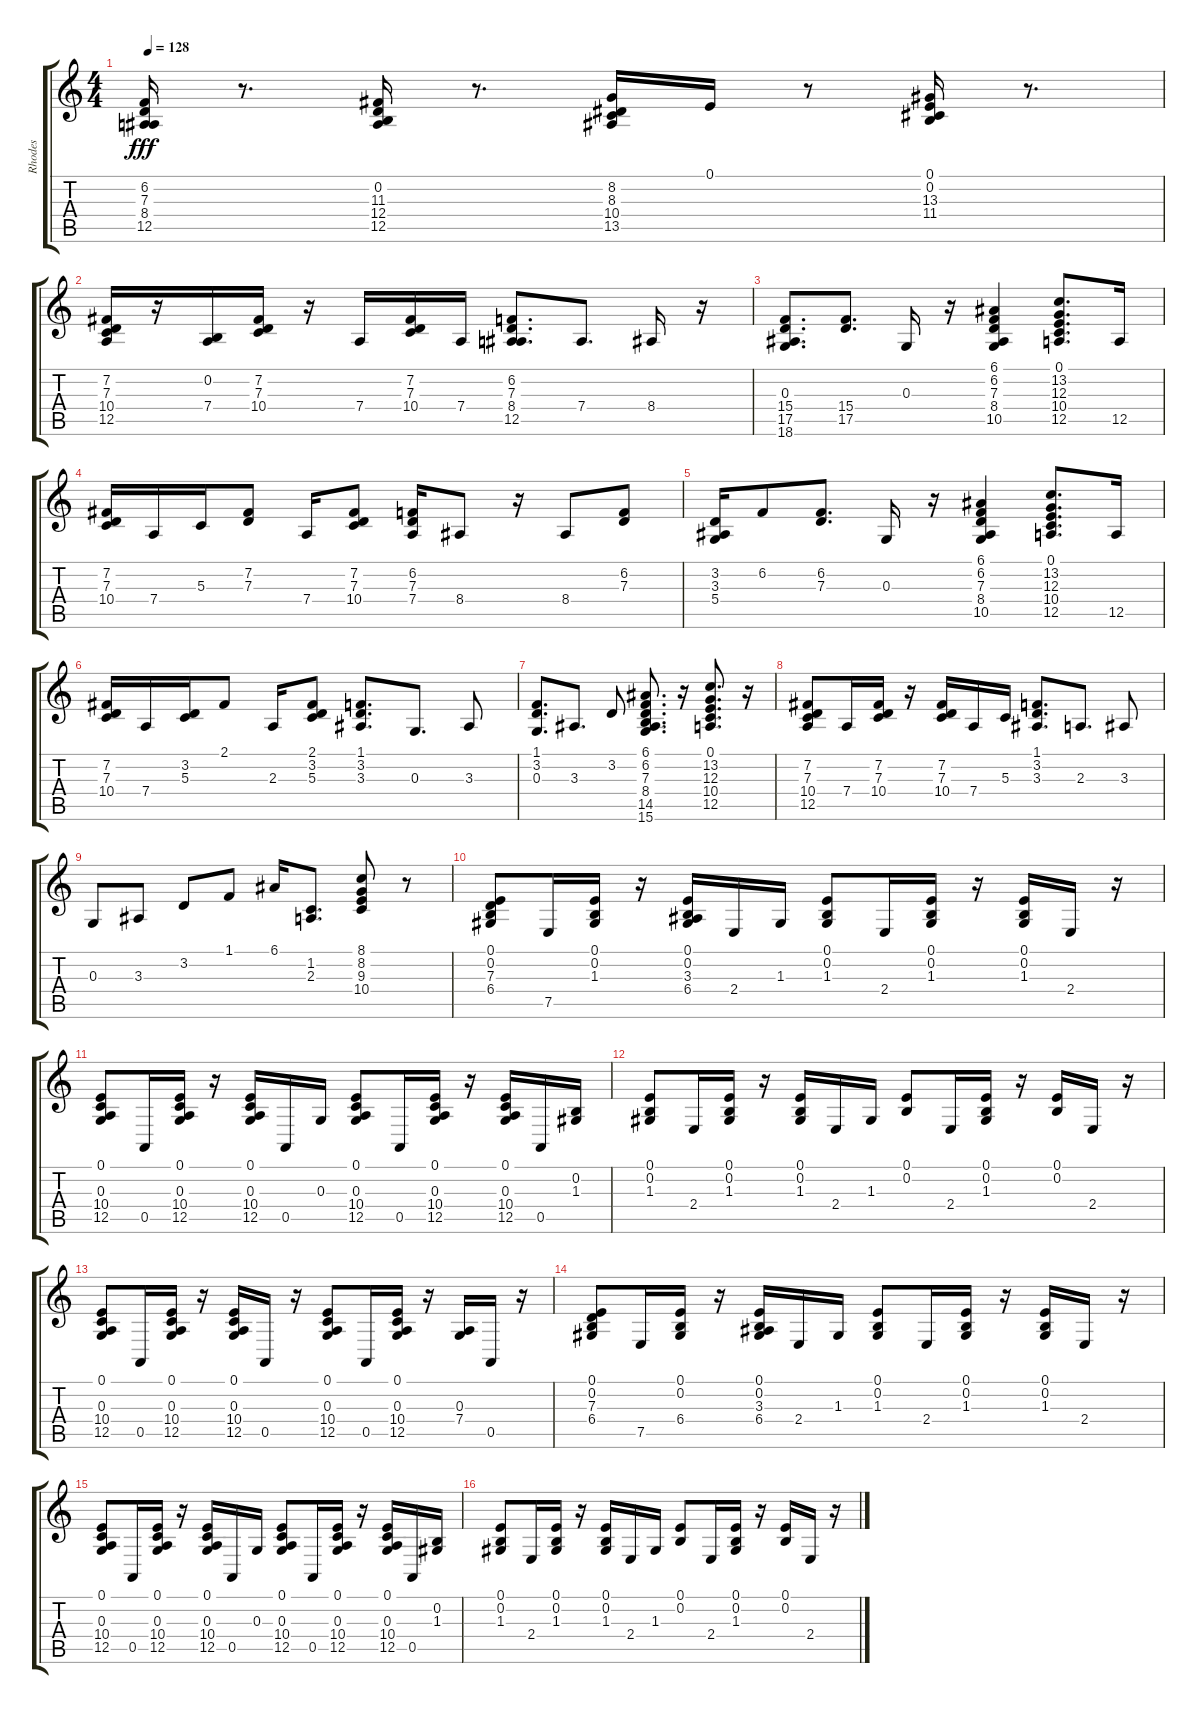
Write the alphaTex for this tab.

\track ("Rhodes         " "Rhodes    ") {instrument electricpiano1}
\staff {score tabs}
\tuning (E4 B3 G3 D3 A2 E2) {hide}
\ts (4 4)
\tempo 128
\clef g2
\ks c
(6.2 7.3 8.4 12.5).16{dy fff} r.8{d} (0.2 11.3 12.4 12.5).16 r.8{d} (8.2 8.3 10.4 13.5).16 0.1.16 r.8 (0.1 0.2 13.3 11.4).16 r.8{d} |
(7.2 7.3 10.4 12.5).16 r.16 (0.2 7.4).16 (7.2 7.3 10.4).16 r.16 7.4.16 (7.2 7.3 10.4).16 7.4.16 (6.2 7.3 8.4 12.5).8{d} 7.4.8{d} 8.4.16 r.16 |
(0.3 15.4 17.5 18.6).8{d} (15.4 17.5).8{d} 0.3.16 r.16 (6.1 6.2 7.3 8.4 10.5).4 (0.1 13.2 12.3 10.4 12.5).8{d} 12.5.16 |
(7.2 7.3 10.4).16 7.4.16 5.3.16 (7.2 7.3).8 7.4.16 (7.2 7.3 10.4).8 (6.2 7.3 7.4).16 8.4.8 r.16 8.4.8 (6.2 7.3).8 |
(3.2 3.3 5.4).16 6.2.8 (6.2 7.3).8{d} 0.3.16 r.16 (6.1 6.2 7.3 8.4 10.5).4 (0.1 13.2 12.3 10.4 12.5).8{d} 12.5.16 |
(7.2 7.3 10.4).16 7.4.16 (3.2 5.3).16 2.1.8 2.3.16 (2.1 3.2 5.3).8 (1.1 3.2 3.3).8{d} 0.3.8{d} 3.3.8 |
(1.1 3.2 0.3).8{d} 3.3.8{d} 3.2.8 (6.1 6.2 7.3 8.4 14.5 15.6).8{d} r.16 (0.1 13.2 12.3 10.4 12.5).8{d} r.16 |
(7.2 7.3 10.4 12.5).8 7.4.16 (7.2 7.3 10.4).16 r.16 (7.2 7.3 10.4).16 7.4.16 5.3.16 (1.1 3.2 3.3).8{d} 2.3.8{d} 3.3.8 |
0.3.8 3.3.8 3.2.8 1.1.8 6.1.16 (1.2 2.3).8{d} (8.1 8.2 9.3 10.4).8 r.8 |
(0.1 0.2 7.3 6.4).8 7.5.16 (0.1 0.2 1.3).16 r.16 (0.1 0.2 3.3 6.4).16 2.4.16 1.3.16 (0.1 0.2 1.3).8 2.4.16 (0.1 0.2 1.3).16 r.16 (0.1 0.2 1.3).16 2.4.16 r.16 |
(0.1 0.3 10.4 12.5).8 0.5.16 (0.1 0.3 10.4 12.5).16 r.16 (0.1 0.3 10.4 12.5).16 0.5.16 0.3.16 (0.1 0.3 10.4 12.5).8 0.5.16 (0.1 0.3 10.4 12.5).16 r.16 (0.1 0.3 10.4 12.5).16 0.5.16 (0.2 1.3).16 |
(0.1 0.2 1.3).8 2.4.16 (0.1 0.2 1.3).16 r.16 (0.1 0.2 1.3).16 2.4.16 1.3.16 (0.1 0.2).8 2.4.16 (0.1 0.2 1.3).16 r.16 (0.1 0.2).16 2.4.16 r.16 |
(0.1 0.3 10.4 12.5).8 0.5.16 (0.1 0.3 10.4 12.5).16 r.16 (0.1 0.3 10.4 12.5).16 0.5.16 r.16 (0.1 0.3 10.4 12.5).8 0.5.16 (0.1 0.3 10.4 12.5).16 r.16 (0.3 7.4).16 0.5.16 r.16 |
(0.1 0.2 7.3 6.4).8 7.5.16 (0.1 0.2 6.4).16 r.16 (0.1 0.2 3.3 6.4).16 2.4.16 1.3.16 (0.1 0.2 1.3).8 2.4.16 (0.1 0.2 1.3).16 r.16 (0.1 0.2 1.3).16 2.4.16 r.16 |
(0.1 0.3 10.4 12.5).8 0.5.16 (0.1 0.3 10.4 12.5).16 r.16 (0.1 0.3 10.4 12.5).16 0.5.16 0.3.16 (0.1 0.3 10.4 12.5).8 0.5.16 (0.1 0.3 10.4 12.5).16 r.16 (0.1 0.3 10.4 12.5).16 0.5.16 (0.2 1.3).16 |
(0.1 0.2 1.3).8 2.4.16 (0.1 0.2 1.3).16 r.16 (0.1 0.2 1.3).16 2.4.16 1.3.16 (0.1 0.2).8 2.4.16 (0.1 0.2 1.3).16 r.16 (0.1 0.2).16 2.4.16 r.16
